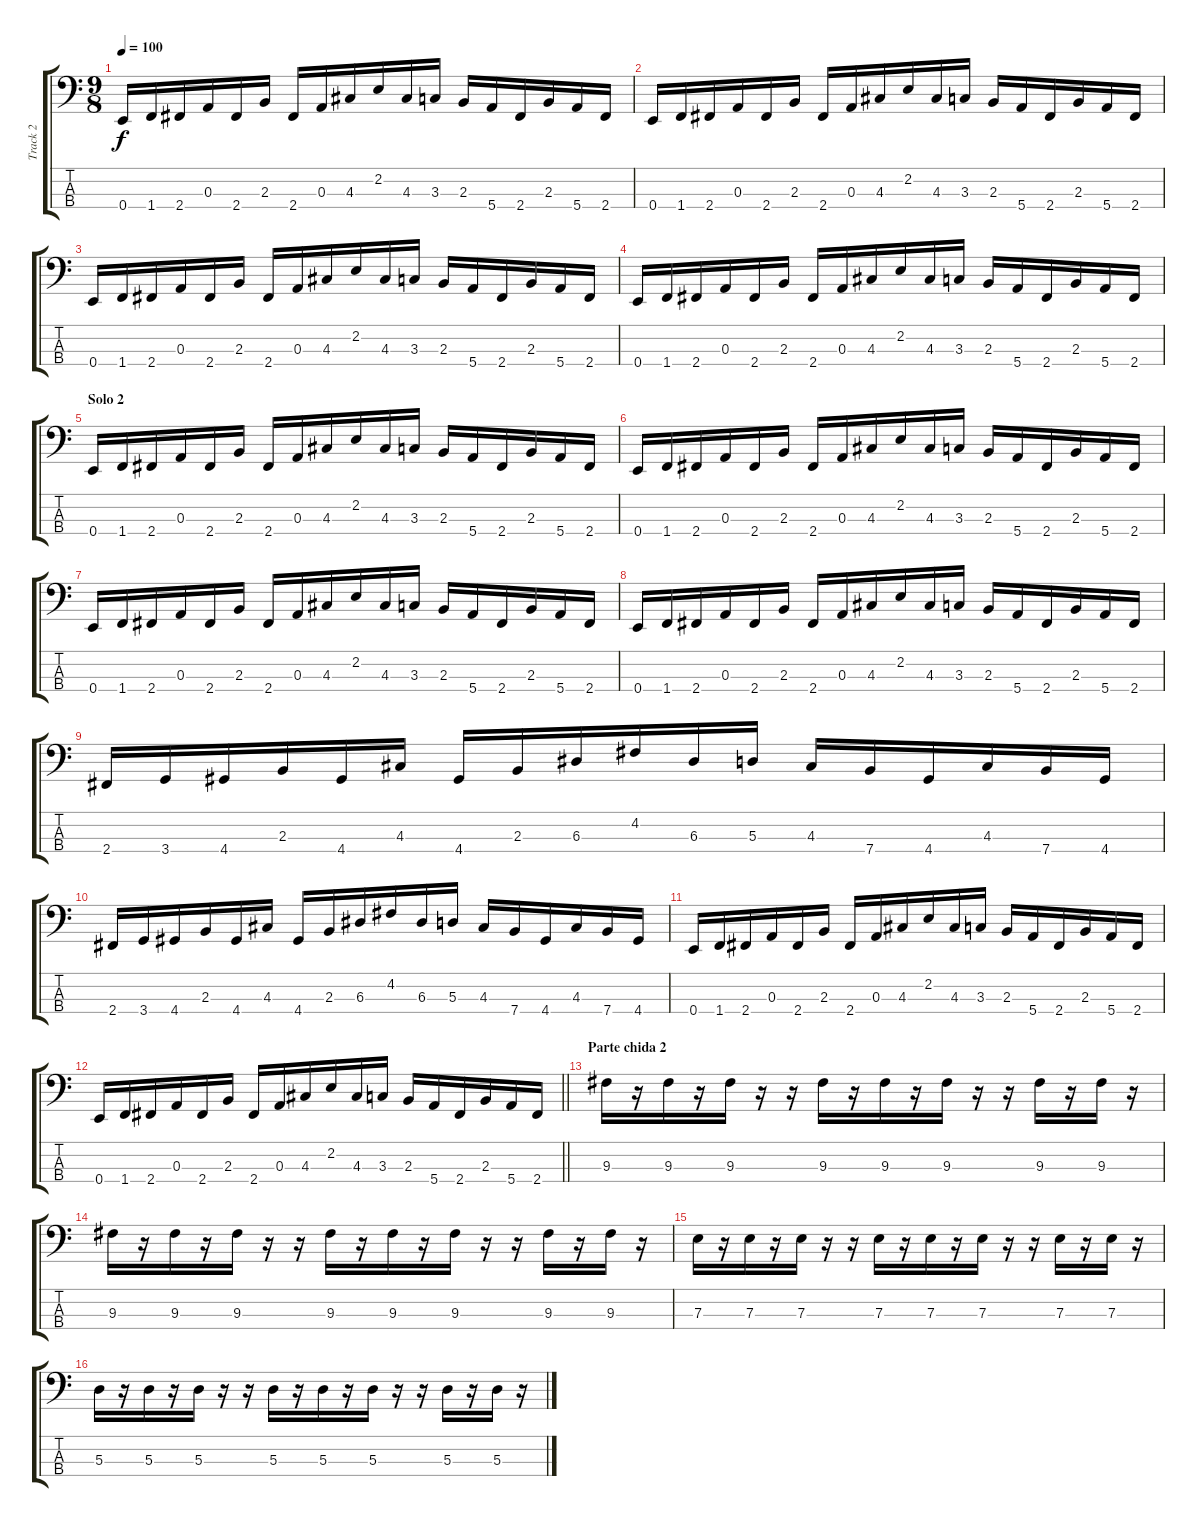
\track ("Track 2" "Track 2") {instrument electricbassfinger}
\staff {score tabs}
\tuning (G2 D2 A1 E1) {hide}
\ts (9 8)
\tempo 100
\clef f4
\ks c
0.4.16{dy f} 1.4.16 2.4.16 0.3.16 2.4.16 2.3.16 2.4.16 0.3.16 4.3.16 2.2.16 4.3.16 3.3.16 2.3.16 5.4.16 2.4.16 2.3.16 5.4.16 2.4.16 |
0.4.16 1.4.16 2.4.16 0.3.16 2.4.16 2.3.16 2.4.16 0.3.16 4.3.16 2.2.16 4.3.16 3.3.16 2.3.16 5.4.16 2.4.16 2.3.16 5.4.16 2.4.16 |
0.4.16 1.4.16 2.4.16 0.3.16 2.4.16 2.3.16 2.4.16 0.3.16 4.3.16 2.2.16 4.3.16 3.3.16 2.3.16 5.4.16 2.4.16 2.3.16 5.4.16 2.4.16 |
0.4.16 1.4.16 2.4.16 0.3.16 2.4.16 2.3.16 2.4.16 0.3.16 4.3.16 2.2.16 4.3.16 3.3.16 2.3.16 5.4.16 2.4.16 2.3.16 5.4.16 2.4.16 |
\section ("" "Solo 2")
0.4.16 1.4.16 2.4.16 0.3.16 2.4.16 2.3.16 2.4.16 0.3.16 4.3.16 2.2.16 4.3.16 3.3.16 2.3.16 5.4.16 2.4.16 2.3.16 5.4.16 2.4.16 |
0.4.16 1.4.16 2.4.16 0.3.16 2.4.16 2.3.16 2.4.16 0.3.16 4.3.16 2.2.16 4.3.16 3.3.16 2.3.16 5.4.16 2.4.16 2.3.16 5.4.16 2.4.16 |
0.4.16 1.4.16 2.4.16 0.3.16 2.4.16 2.3.16 2.4.16 0.3.16 4.3.16 2.2.16 4.3.16 3.3.16 2.3.16 5.4.16 2.4.16 2.3.16 5.4.16 2.4.16 |
0.4.16 1.4.16 2.4.16 0.3.16 2.4.16 2.3.16 2.4.16 0.3.16 4.3.16 2.2.16 4.3.16 3.3.16 2.3.16 5.4.16 2.4.16 2.3.16 5.4.16 2.4.16 |
2.4.16 3.4.16 4.4.16 2.3.16 4.4.16 4.3.16 4.4.16 2.3.16 6.3.16 4.2.16 6.3.16 5.3.16 4.3.16 7.4.16 4.4.16 4.3.16 7.4.16 4.4.16 |
2.4.16 3.4.16 4.4.16 2.3.16 4.4.16 4.3.16 4.4.16 2.3.16 6.3.16 4.2.16 6.3.16 5.3.16 4.3.16 7.4.16 4.4.16 4.3.16 7.4.16 4.4.16 |
0.4.16 1.4.16 2.4.16 0.3.16 2.4.16 2.3.16 2.4.16 0.3.16 4.3.16 2.2.16 4.3.16 3.3.16 2.3.16 5.4.16 2.4.16 2.3.16 5.4.16 2.4.16 |
\barLineRight lightlight
0.4.16 1.4.16 2.4.16 0.3.16 2.4.16 2.3.16 2.4.16 0.3.16 4.3.16 2.2.16 4.3.16 3.3.16 2.3.16 5.4.16 2.4.16 2.3.16 5.4.16 2.4.16 |
\section ("" "Parte chida 2")
9.3.16 r.16 9.3.16 r.16 9.3.16 r.16 r.16 9.3.16 r.16 9.3.16 r.16 9.3.16 r.16 r.16 9.3.16 r.16 9.3.16 r.16 |
9.3.16 r.16 9.3.16 r.16 9.3.16 r.16 r.16 9.3.16 r.16 9.3.16 r.16 9.3.16 r.16 r.16 9.3.16 r.16 9.3.16 r.16 |
7.3.16 r.16 7.3.16 r.16 7.3.16 r.16 r.16 7.3.16 r.16 7.3.16 r.16 7.3.16 r.16 r.16 7.3.16 r.16 7.3.16 r.16 |
5.3.16 r.16 5.3.16 r.16 5.3.16 r.16 r.16 5.3.16 r.16 5.3.16 r.16 5.3.16 r.16 r.16 5.3.16 r.16 5.3.16 r.16
